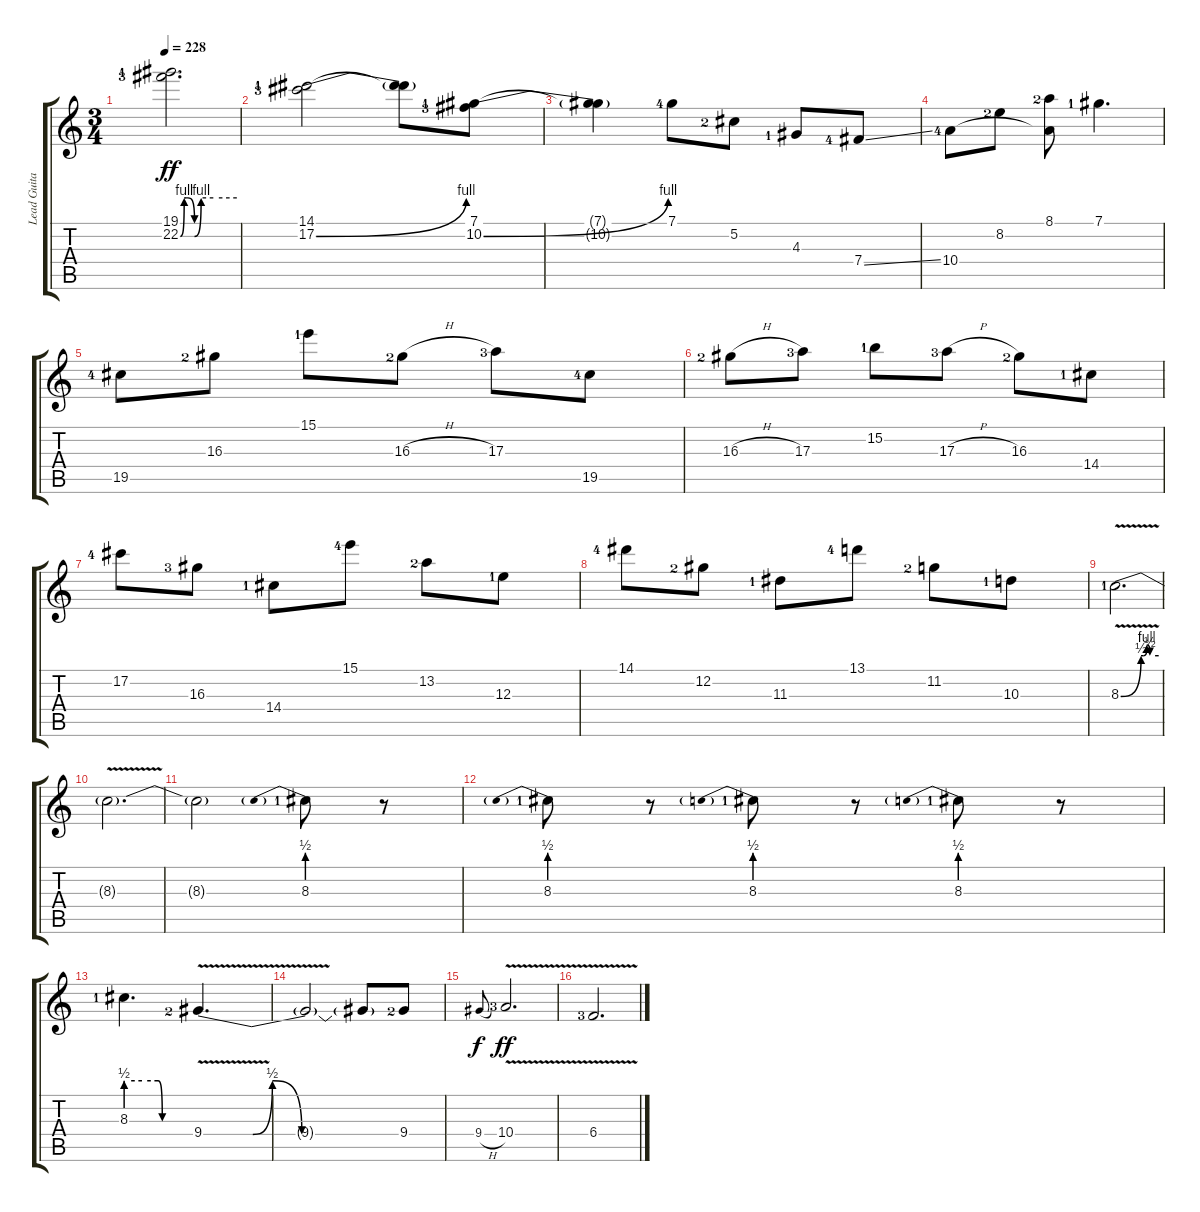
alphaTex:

\track ("Lead Guitar" "Lead Guita") {instrument overdrivenguitar}
\staff {score tabs}
\tuning (Db4 Ab3 E3 B2 Gb2 B1) {hide}
\ts (3 4)
\tempo 228
\clef g2
\ks c
(19.1{lf 2} 22.2{be (custom 0 0 4 4 6 4 8 4 15 0 22 4 35 4 60 4) lf 4}).2{d dy ff} |
(14.1{lf 2} 17.2{be (bend 0 0 60 4) lf 4}).2 (14.1{t} 17.2{t}).8 (7.1{lf 2} 10.2{be (bend 0 0 60 4) lf 4}).8 |
(7.1{t} 10.2{t}).4 7.1{lf 5}.8 5.2{lf 3}.8 4.3{lf 2}.8 7.4{ss lf 5}.8 |
10.4{lf 5}.8 8.2{lf 3}.8 (8.1{lf 3} 10.4{t}).8 7.1{lf 2}.4{d} |
19.5{lf 5}.8 16.3{lf 3}.8 15.1{lf 2}.8 16.3{h lf 3}.8 17.3{lf 4}.8 19.5{lf 5}.8 |
16.3{h lf 3}.8 17.3{lf 4}.8 15.2{lf 2}.8 17.3{h lf 4}.8 16.3{lf 3}.8 14.4{lf 2}.8 |
17.2{lf 5}.8 16.3{lf 4}.8 14.4{lf 2}.8 15.1{lf 5}.8 13.2{lf 3}.8 12.3{lf 2}.8 |
14.1{lf 5}.8 12.2{lf 3}.8 11.3{lf 2}.8 13.1{lf 5}.8 11.2{lf 3}.8 10.3{lf 2}.8 |
8.3{be (custom 0 0 32 2 36 2 41 4 46 2 60 2) v lf 2}.2{d} |
8.3{t}.2{d} |
8.3{t}.2 8.3{be (prebend 0 2 60 2) lf 2}.8 r.8 |
8.3{be (prebend 0 2 60 2) lf 2}.8 r.8 8.3{be (prebend 0 2 60 2) lf 2}.8 r.8 8.3{be (prebend 0 2 60 2) lf 2}.8 r.8 |
8.3{be (custom 0 2 15 2 30 2 34 0 60 0) lf 2}.4{d} 9.4{be (custom 0 0 15 0 21 2 30 0 60 0) v lf 3}.4{d} |
9.4{t}.2 9.4{t}.8 9.4{lf 3}.8 |
9.4{h}.8{gr onbeat dy f} 10.4{v lf 4}.2{d dy ff} |
6.4{v lf 4}.2{d}
